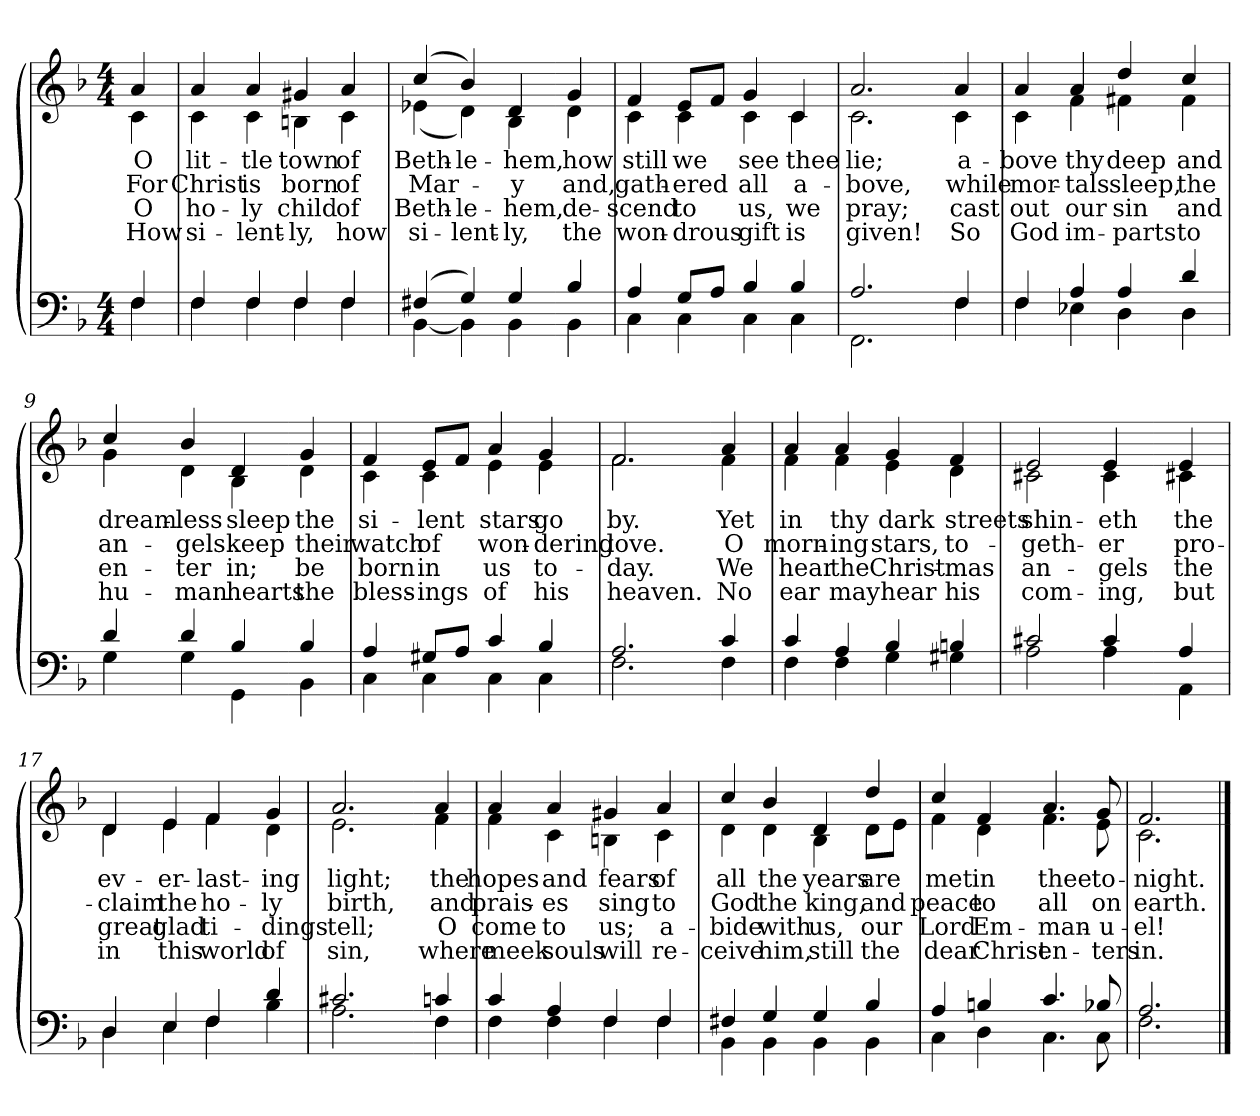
**kern	**kern	**text	**text	**text	**text
*part2	*part1	*part1	*part1	*part1	*part1
*staff2	*staff1	*staff1	*staff1	*staff1	*staff1
*clefF4	*clefG2	*	*	*	*
*k[b-]	*k[b-]	*	*	*	*
*M4/4	*M4/4	*	*	*	*
=1	=1	=1	=1	=1	=1
*^	*	*	*	*	*
!	!	!LO:TX:b:i:t=Verse	!	!	!	!
!	!	!	!LO:LY:b	!LO:LY:b	!LO:LY:b	!LO:LY:b
*	*	*^	*	*	*	*
4F/	4F\	4a/	4c\	O	For	O	How
=2	=2	=2	=2	=2	=2	=2	=2
!	!	!	!	!LO:LY:b	!LO:LY:b	!LO:LY:b	!LO:LY:b
4F/	4F\	4a/	4c\	lit-	Christ	ho-	si-
!	!	!	!	!LO:LY:b	!LO:LY:b	!LO:LY:b	!LO:LY:b
4F/	4F\	4a/	4c\	-tle	is	-ly	-lent-
!	!	!	!	!LO:LY:b	!LO:LY:b	!LO:LY:b	!LO:LY:b
4F/	4F\	4g#X/	4Bn\	town	born	child	-ly,
!	!	!	!	!LO:LY:b	!LO:LY:b	!LO:LY:b	!LO:LY:b
4F/	4F\	4a/	4c\	of	of	of	how
=3	=3	=3	=3	=3	=3	=3	=3
!	!	!	!	!LO:LY:b	!LO:LY:b	!LO:LY:b	!LO:LY:b
(>4F#X/	[4BB-\	(>4cc/	(<4e-X\	Beth-	Mar-	Beth-	si-
!	!	!	!	!LO:LY:b	!	!LO:LY:b	!LO:LY:b
4G/)	4BB-\]	4b-/)	4d\)	-le-	.	-le-	-lent-
!	!	!	!	!LO:LY:b	!LO:LY:b	!LO:LY:b	!LO:LY:b
4G/	4BB-\	4d/	4B-\	-hem,	-y	-hem,	-ly,
!!LO:LB:g=z	!!
=4-	=4-	=4-	=4-	=4-	=4-	=4-	=4-
!	!	!	!	!LO:LY:b	!LO:LY:b	!LO:LY:b	!LO:LY:b
4B-/	4BB-\	4g/	4d\	how	and,	de-	the
=5	=5	=5	=5	=5	=5	=5	=5
!	!	!	!	!LO:LY:b	!LO:LY:b	!LO:LY:b	!LO:LY:b
4A/	4C\	4f/	4c\	still	gath-	-scend	won-
!	!	!	!	!LO:LY:b	!LO:LY:b	!LO:LY:b	!LO:LY:b
8G/L	4C\	8e/L	4c\	we	-ered	to	-drous
8A/J	.	8f/J	.	.	.	.	.
!	!	!	!	!LO:LY:b	!LO:LY:b	!LO:LY:b	!LO:LY:b
4B-/	4C\	4g/	4c\	see	all	us,	gift
!	!	!	!	!LO:LY:b	!LO:LY:b	!LO:LY:b	!LO:LY:b
4B-/	4C\	4c/	4c\	thee	a-	we	is
=6	=6	=6	=6	=6	=6	=6	=6
!	!	!	!	!LO:LY:b	!LO:LY:b	!LO:LY:b	!LO:LY:b
2.A/	2.FF\	2.a/	2.c\	lie;	-bove,	pray;	given!
!!LO:LB:g=z	!!
=7-	=7-	=7-	=7-	=7-	=7-	=7-	=7-
!	!	!	!	!LO:LY:b	!LO:LY:b	!LO:LY:b	!LO:LY:b
4F/	4F\	4a/	4c\	a-	while	cast	So
=8	=8	=8	=8	=8	=8	=8	=8
!	!	!	!	!LO:LY:b	!LO:LY:b	!LO:LY:b	!LO:LY:b
4F/	4F\	4a/	4c\	-bove	mor-	out	God
!	!	!	!	!LO:LY:b	!LO:LY:b	!LO:LY:b	!LO:LY:b
4A/	4E-X\	4a/	4f\	thy	-tals	our	im-
!	!	!	!	!LO:LY:b	!LO:LY:b	!LO:LY:b	!LO:LY:b
4A/	4D\	4dd/	4f#X\	deep	sleep,	sin	-parts
!	!	!	!	!LO:LY:b	!LO:LY:b	!LO:LY:b	!LO:LY:b
4d/	4D\	4cc/	4f#\	and	the	and	to
=9	=9	=9	=9	=9	=9	=9	=9
!	!	!	!	!LO:LY:b	!LO:LY:b	!LO:LY:b	!LO:LY:b
4d/	4G\	4cc/	4g\	dream-	an-	en-	hu-
!	!	!	!	!LO:LY:b	!LO:LY:b	!LO:LY:b	!LO:LY:b
4d/	4G\	4b-/	4d\	-less	-gels	-ter	-man
!	!	!	!	!LO:LY:b	!LO:LY:b	!LO:LY:b	!LO:LY:b
4B-/	4GG\	4d/	4B-\	sleep	keep	in;	hearts
!!LO:LB:g=z	!!
=10-	=10-	=10-	=10-	=10-	=10-	=10-	=10-
!	!	!	!	!LO:LY:b	!LO:LY:b	!LO:LY:b	!LO:LY:b
4B-/	4BB-\	4g/	4d\	the	their	be	the
=11	=11	=11	=11	=11	=11	=11	=11
!	!	!	!	!LO:LY:b	!LO:LY:b	!LO:LY:b	!LO:LY:b
4A/	4C\	4f/	4c\	si-	watch	born	bless-
!	!	!	!	!LO:LY:b	!LO:LY:b	!LO:LY:b	!LO:LY:b
8G#X/L	4C\	8e/L	4c\	-lent	of	in	-ings
8A/J	.	8f/J	.	.	.	.	.
!	!	!	!	!LO:LY:b	!LO:LY:b	!LO:LY:b	!LO:LY:b
4c/	4C\	4a/	4e\	stars	won-	us	of
!	!	!	!	!LO:LY:b	!LO:LY:b	!LO:LY:b	!LO:LY:b
4B-/	4C\	4g/	4e\	go	-dering	to-	his
=12	=12	=12	=12	=12	=12	=12	=12
!	!	!	!	!LO:LY:b	!LO:LY:b	!LO:LY:b	!LO:LY:b
2.A/	2.F\	2.f/	2.f\	by.	love.	-day.	heaven.
!!LO:LB:g=z	!!
=13-	=13-	=13-	=13-	=13-	=13-	=13-	=13-
!	!	!	!	!LO:LY:b	!LO:LY:b	!LO:LY:b	!LO:LY:b
4c/	4F\	4a/	4f\	Yet	O	We	No
=14	=14	=14	=14	=14	=14	=14	=14
!	!	!	!	!LO:LY:b	!LO:LY:b	!LO:LY:b	!LO:LY:b
4c/	4F\	4a/	4f\	in	morn-	hear	ear
!	!	!	!	!LO:LY:b	!LO:LY:b	!LO:LY:b	!LO:LY:b
4A/	4F\	4a/	4f\	thy	-ing	the	may
!	!	!	!	!LO:LY:b	!LO:LY:b	!LO:LY:b	!LO:LY:b
4B-/	4G\	4g/	4e\	dark	stars,	Christ-	hear
!	!	!	!	!LO:LY:b	!LO:LY:b	!LO:LY:b	!LO:LY:b
4Bn/	4G#X\	4f/	4d\	streets	to-	-mas	his
=15	=15	=15	=15	=15	=15	=15	=15
!	!	!	!	!LO:LY:b	!LO:LY:b	!LO:LY:b	!LO:LY:b
2c#X/	2A\	2e/	2c#X\	shin-	-geth-	an-	com-
!	!	!	!	!LO:LY:b	!LO:LY:b	!LO:LY:b	!LO:LY:b
4c#/	4A\	4e/	4c#\	-eth	-er	-gels	-ing,
!!LO:LB:g=z	!!
=16-	=16-	=16-	=16-	=16-	=16-	=16-	=16-
!	!	!	!	!LO:LY:b	!LO:LY:b	!LO:LY:b	!LO:LY:b
4A/	4AA\	4e/	4c#X\	the	pro-	the	but
=17	=17	=17	=17	=17	=17	=17	=17
!	!	!	!	!LO:LY:b	!LO:LY:b	!LO:LY:b	!LO:LY:b
4D/	4D\	4d/	4d\	ev-	-claim	great	in
!	!	!	!	!LO:LY:b	!LO:LY:b	!LO:LY:b	!LO:LY:b
4E/	4E\	4e/	4e\	-er-	the	glad	this
!	!	!	!	!LO:LY:b	!LO:LY:b	!LO:LY:b	!LO:LY:b
4F/	4F\	4f/	4f\	-last-	ho-	ti-	world
!	!	!	!	!LO:LY:b	!LO:LY:b	!LO:LY:b	!LO:LY:b
4d/	4B-\	4g/	4d\	-ing	-ly	-dings	of
=18	=18	=18	=18	=18	=18	=18	=18
!	!	!	!	!LO:LY:b	!LO:LY:b	!LO:LY:b	!LO:LY:b
2.c#X/	2.A\	2.a/	2.e\	light;	birth,	tell;	sin,
!!LO:LB:g=z	!!
=19-	=19-	=19-	=19-	=19-	=19-	=19-	=19-
!	!	!	!	!LO:LY:b	!LO:LY:b	!LO:LY:b	!LO:LY:b
4c/	4F\	4a/	4f\	the	and	O	where
=20	=20	=20	=20	=20	=20	=20	=20
!	!	!	!	!LO:LY:b	!LO:LY:b	!LO:LY:b	!LO:LY:b
4c/	4F\	4a/	4f\	hopes	prais-	come	meek
!	!	!	!	!LO:LY:b	!LO:LY:b	!LO:LY:b	!LO:LY:b
4A/	4F\	4a/	4c\	and	-es	to	souls
!	!	!	!	!LO:LY:b	!LO:LY:b	!LO:LY:b	!LO:LY:b
4F/	4F\	4g#X/	4Bn\	fears	sing	us;	will
!	!	!	!	!LO:LY:b	!LO:LY:b	!LO:LY:b	!LO:LY:b
4F/	4F\	4a/	4c\	of	to	a-	re-
=21	=21	=21	=21	=21	=21	=21	=21
!	!	!	!	!LO:LY:b	!LO:LY:b	!LO:LY:b	!LO:LY:b
4F#X/	4BB-\	4cc/	4d\	all	God	-bide	-ceive
!	!	!	!	!LO:LY:b	!LO:LY:b	!LO:LY:b	!LO:LY:b
4G/	4BB-\	4b-/	4d\	the	the	with	him,
!	!	!	!	!LO:LY:b	!LO:LY:b	!LO:LY:b	!LO:LY:b
4G/	4BB-\	4d/	4B-\	years	king,	us,	still
!!LO:LB:g=z	!!
=22-	=22-	=22-	=22-	=22-	=22-	=22-	=22-
!	!	!	!	!LO:LY:b	!LO:LY:b	!LO:LY:b	!LO:LY:b
4B-/	4BB-\	4dd/	8d\L	are	and	our	the
.	.	.	8e\J	.	.	.	.
=23	=23	=23	=23	=23	=23	=23	=23
!	!	!	!	!LO:LY:b	!LO:LY:b	!LO:LY:b	!LO:LY:b
4A/	4C\	4cc/	4f\	met	peace	Lord	dear
!	!	!	!	!LO:LY:b	!LO:LY:b	!LO:LY:b	!LO:LY:b
4Bn/	4D\	4f/	4d\	in	to	Em-	Christ
!	!	!	!	!LO:LY:b	!LO:LY:b	!LO:LY:b	!LO:LY:b
4.c/	4.C\	4.a/	4.f\	thee	all	-man-	en-
!	!	!	!	!LO:LY:b	!LO:LY:b	!LO:LY:b	!LO:LY:b
8B-X/	8C\	8g/	8e\	to-	on	-u-	-ters
=24	=24	=24	=24	=24	=24	=24	=24
!	!	!	!	!LO:LY:b	!LO:LY:b	!LO:LY:b	!LO:LY:b
2.A/	2.F\	2.f/	2.c\	-night.	earth.	-el!	in.
*v	*v	*	*	*	*	*	*
*	*v	*v	*	*	*	*
==	==	==	==	==	==
*-	*-	*-	*-	*-	*-
